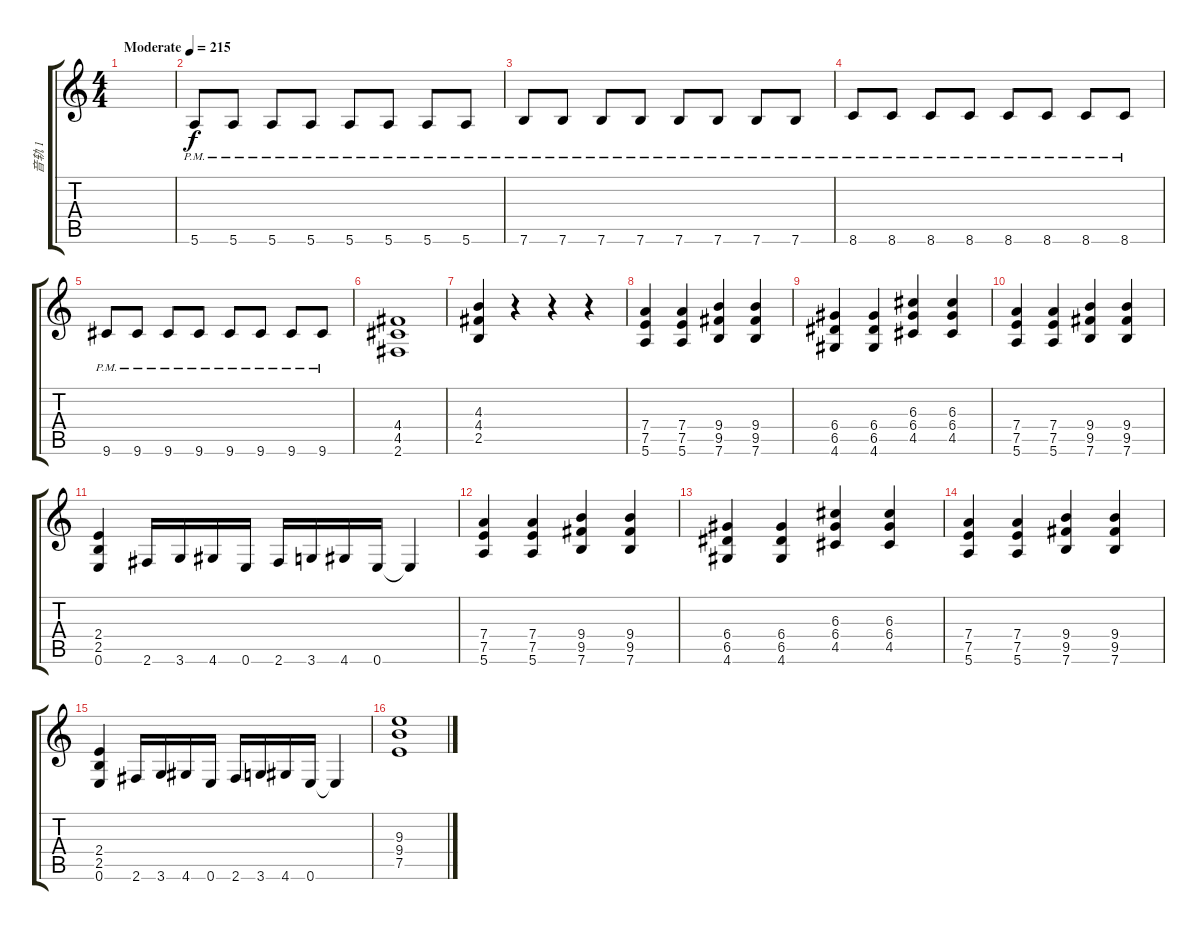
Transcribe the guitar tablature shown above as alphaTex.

\track ("音轨 1" "音轨 1") {instrument distortionguitar}
\staff {score tabs}
\tuning (E4 B3 G3 D3 A2 E2) {hide}
\ts (4 4)
\tempo (215 "Moderate")
\clef g2
\ks c
|
5.6{pm}.8 5.6{pm}.8 5.6{pm}.8 5.6{pm}.8 5.6{pm}.8 5.6{pm}.8 5.6{pm}.8 5.6{pm}.8 |
7.6{pm}.8 7.6{pm}.8 7.6{pm}.8 7.6{pm}.8 7.6{pm}.8 7.6{pm}.8 7.6{pm}.8 7.6{pm}.8 |
8.6{pm}.8 8.6{pm}.8 8.6{pm}.8 8.6{pm}.8 8.6{pm}.8 8.6{pm}.8 8.6{pm}.8 8.6{pm}.8 |
9.6{pm}.8 9.6{pm}.8 9.6{pm}.8 9.6{pm}.8 9.6{pm}.8 9.6{pm}.8 9.6{pm}.8 9.6{pm}.8 |
(4.4 4.5 2.6).1 |
(4.3 4.4 2.5).4 r.4 r.4 r.4 |
(7.4 7.5 5.6).4 (7.4 7.5 5.6).4 (9.4 9.5 7.6).4 (9.4 9.5 7.6).4 |
(6.4 6.5 4.6).4 (6.4 6.5 4.6).4 (6.3 6.4 4.5).4 (6.3 6.4 4.5).4 |
(7.4 7.5 5.6).4 (7.4 7.5 5.6).4 (9.4 9.5 7.6).4 (9.4 9.5 7.6).4 |
(2.4 2.5 0.6).4 2.6.16 3.6.16 4.6.16 0.6.16 2.6.16 3.6.16 4.6.16 0.6.16 0.6{t}.4 |
(7.4 7.5 5.6).4 (7.4 7.5 5.6).4 (9.4 9.5 7.6).4 (9.4 9.5 7.6).4 |
(6.4 6.5 4.6).4 (6.4 6.5 4.6).4 (6.3 6.4 4.5).4 (6.3 6.4 4.5).4 |
(7.4 7.5 5.6).4 (7.4 7.5 5.6).4 (9.4 9.5 7.6).4 (9.4 9.5 7.6).4 |
(2.4 2.5 0.6).4 2.6.16 3.6.16 4.6.16 0.6.16 2.6.16 3.6.16 4.6.16 0.6.16 0.6{t}.4 |
(9.3 9.4 7.5).1
